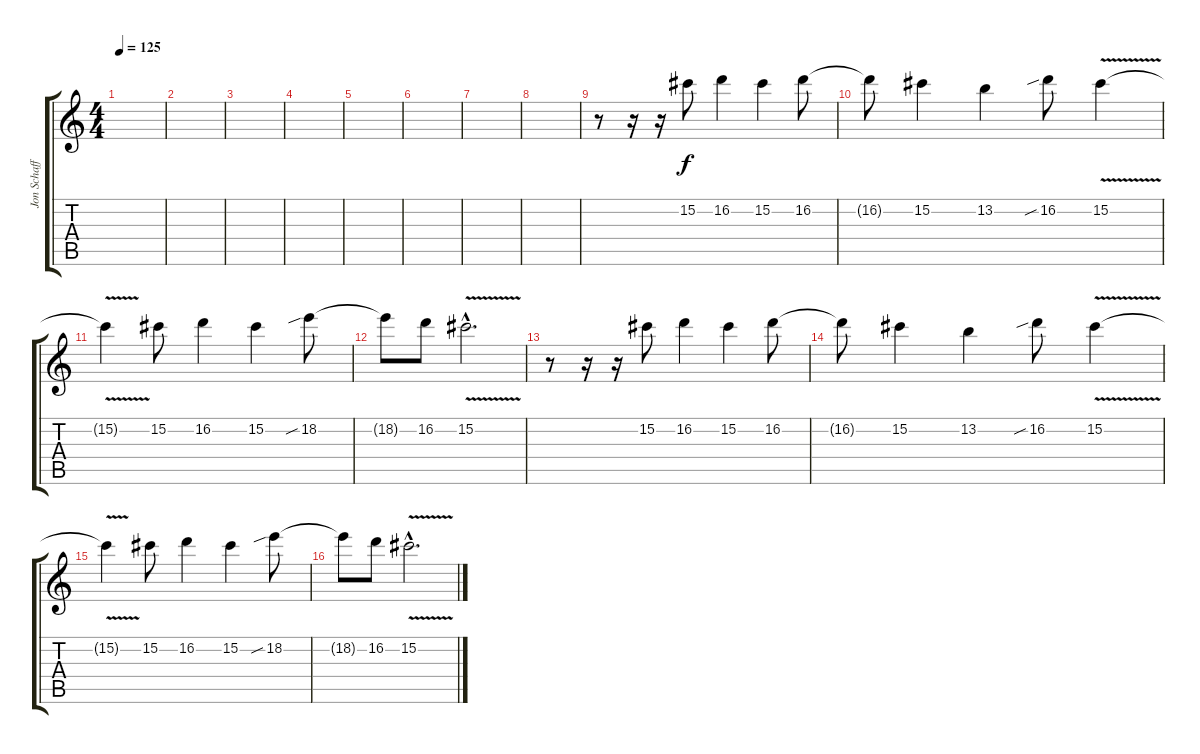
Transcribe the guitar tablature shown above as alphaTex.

\track ("Jon Schaffer ou Jim Morris Lead" "Jon Schaff") {instrument distortionguitar}
\staff {score tabs}
\tuning (Eb4 Bb3 Gb3 Db3 Ab2 Eb2) {hide}
\ts (4 4)
\tempo 125
\clef g2
\ks c
|
|
|
|
|
|
|
|
r.8 r.16 r.16 15.2.8 16.2.4 15.2.4 16.2.8 |
16.2{t}.8 15.2.4 13.2.4 16.2{sib}.8 15.2{v}.4 |
15.2{t}.4 15.2.8 16.2.4 15.2.4 18.2{sib}.8 |
18.2{t}.8 16.2.8 15.2{v hac}.2{d} |
r.8 r.16 r.16 15.2.8 16.2.4 15.2.4 16.2.8 |
16.2{t}.8 15.2.4 13.2.4 16.2{sib}.8 15.2{v}.4 |
15.2{t}.4 15.2.8 16.2.4 15.2.4 18.2{sib}.8 |
18.2{t}.8 16.2.8 15.2{v hac}.2{d}
